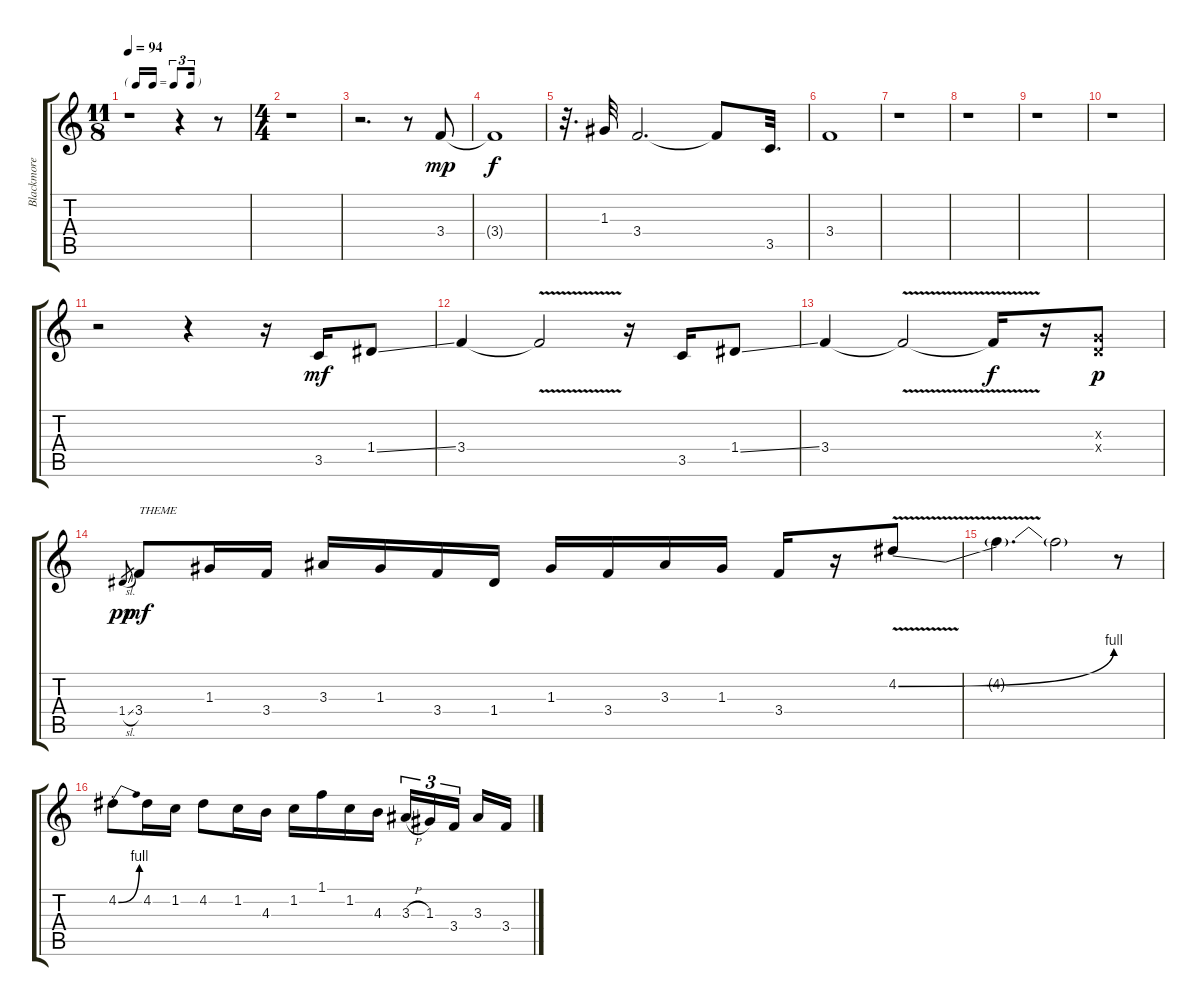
\track ("Blackmore Intro" "Blackmore ") {instrument electricguitarjazz}
\staff {score tabs}
\tuning (E4 B3 G3 D3 A2 E2) {hide}
\ts (11 8)
\tf triplet16th
\tempo 94
\clef g2
\ks c
r.1{dy mp} r.4 r.8 |
\ts (4 4)
r.1{volume 0} |
r.2{d} r.8 3.4.8{volume 16} |
3.4{t}.1{dy f} |
r.32{d} 1.3.32 3.4.2{d} 3.4{t}.8 3.5.32{d} |
3.4.1 |
r.1 |
r.1 |
r.1 |
r.1 |
r.2 r.4 r.16 3.5.16{dy mf} 1.4{ss}.8 |
3.4.4 3.4{v t}.2 r.16 3.5.16 1.4{ss}.8 |
3.4.4 3.4{v t}.2 3.4{t}.16{dy f} r.16 (0.3{x} 0.4{x}).8{dy p} |
1.4{sl}.8{gr dy pp} 3.4.8{txt "THEME" dy mf} 1.3.16 3.4.16 3.3.16 1.3.16 3.4.16 1.4.16 1.3.16 3.4.16 3.3.16 1.3.16 3.4.16 r.16 4.2{be (bend 0 0 60 4) v}.8 |
4.2{t}.4{d} 4.2{t}.2 r.8 |
4.2{be (bend 0 0 60 4) st}.8 4.2.16 1.2.16 4.2.8 1.2.16 4.3.16 1.2.16 1.1.16 1.2.16 4.3.16 3.3{h}.16{tu (3 2)} 1.3.16{tu (3 2)} 3.4.16{tu (3 2) beam splitsecondary} 3.3.16 3.4.16
